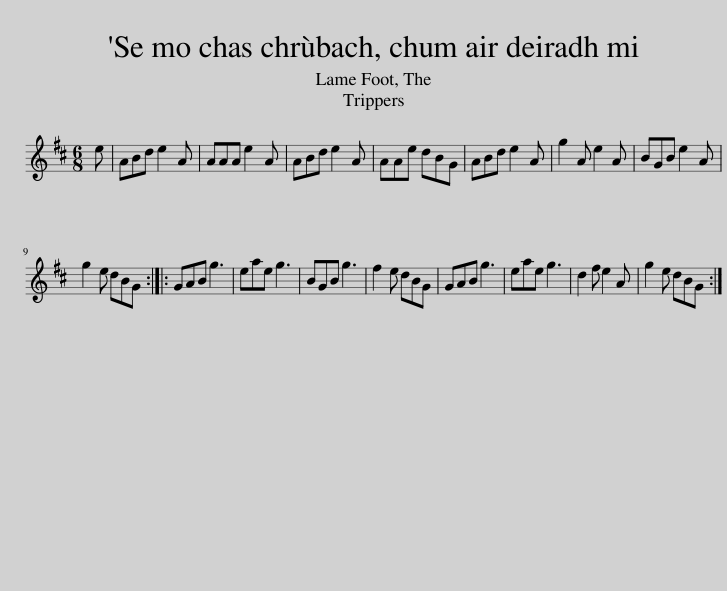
X:1
L:1/8
M:6/8
I:linebreak $
K:D
V:1 treble
V:1
 e | ABd e2 A | AAA e2 A | ABd e2 A | AAe dBG | %5
 ABd e2 A | g2 A e2 A | BGB e2 A |$ g2 e dBG :: GAB g3 | %10
 eae g3 | BGB g3 | f2 e dBG | GAB g3 | eae g3 | %15
 d2 f e2 A | g2 e dBG :| %17
